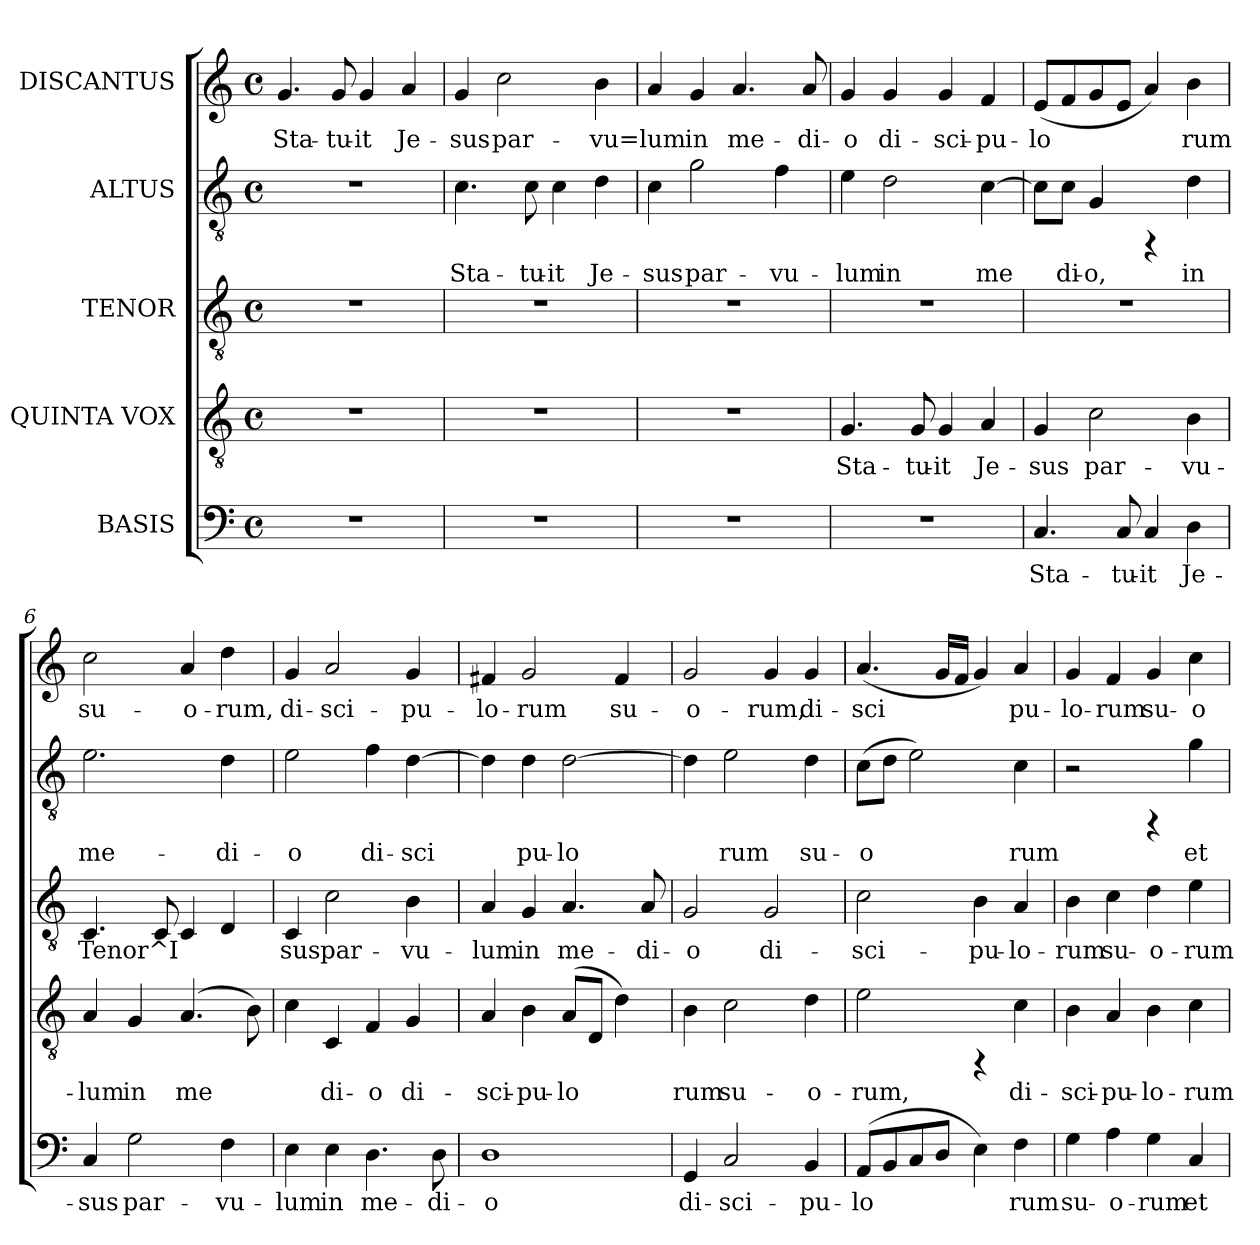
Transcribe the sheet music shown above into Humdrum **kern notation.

**kern	**text	**kern	**text	**kern	**text	**kern	**text	**kern	**text
*part5	*part5	*part4	*part4	*part3	*part3	*part2	*part2	*part1	*part1
*staff5	*staff5	*staff4	*staff4	*staff3	*staff3	*staff2	*staff2	*staff1	*staff1
*I"BASIS	*	*I"QUINTA VOX	*	*I"TENOR	*	*I"ALTUS	*	*I"DISCANTUS	*
!!LO:PB:g=z
*stria5	*	*stria5	*	*stria5	*	*stria5	*	*stria5	*
*clefF4	*	*clefGv2	*	*clefGv2	*	*clefGv2	*	*clefG2	*
*k[]	*	*k[]	*	*k[]	*	*k[]	*	*k[]	*
*C:	*	*C:	*	*C:	*	*C:	*	*C:	*
*M4/4	*	*M4/4	*	*M4/4	*	*M4/4	*	*M4/4	*
*met(c)	*	*met(c)	*	*met(c)	*	*met(c)	*	*met(c)	*
=1	=1	=1	=1	=1	=1	=1	=1	=1	=1
!	!	!	!	!	!	!	!	!	!LO:LY:b
1r	.	1r	.	1r	.	1r	.	4.g/	Sta-
!	!	!	!	!	!	!	!	!	!LO:LY:b
.	.	.	.	.	.	.	.	8g/	-tu-
!	!	!	!	!	!	!	!	!	!LO:LY:b
.	.	.	.	.	.	.	.	4g/	-it
!	!	!	!	!	!	!	!	!	!LO:LY:b
.	.	.	.	.	.	.	.	4a/	Je-
=2	=2	=2	=2	=2	=2	=2	=2	=2	=2
!	!	!	!	!	!	!	!LO:LY:b:cj	!	!LO:LY:b
1r	.	1r	.	1r	.	4.c\	Sta-	4g/	-sus
!	!	!	!	!	!	!	!	!	!LO:LY:b
.	.	.	.	.	.	.	.	2cc\	par-
!	!	!	!	!	!	!	!LO:LY:b:cj	!	!
.	.	.	.	.	.	8c\	-tu-	.	.
!	!	!	!	!	!	!	!LO:LY:b:cj	!	!
.	.	.	.	.	.	4c\	-it	.	.
!	!	!	!	!	!	!	!LO:LY:b:cj	!	!LO:LY:b
.	.	.	.	.	.	4d\	Je-	4b\	-vu=lum
=3	=3	=3	=3	=3	=3	=3	=3	=3	=3
!	!	!	!	!	!	!	!LO:LY:b:cj	!	!LO:LY:b
1r	.	1r	.	1r	.	4c\	-sus	4a/	.
!	!	!	!	!	!	!	!LO:LY:b:cj	!	!LO:LY:b
.	.	.	.	.	.	2g\	par-	4g/	in
!	!	!	!	!	!	!	!	!	!LO:LY:b
.	.	.	.	.	.	.	.	4.a/	me-
!	!	!	!	!	!	!	!LO:LY:b:cj	!	!
.	.	.	.	.	.	4f\	-vu-	.	.
!	!	!	!	!	!	!	!	!	!LO:LY:b
.	.	.	.	.	.	.	.	8a/	-di-
=4	=4	=4	=4	=4	=4	=4	=4	=4	=4
!	!	!	!LO:LY:b:cj	!	!	!	!LO:LY:b:cj	!	!LO:LY:b
1r	.	4.G/	Sta-	1r	.	4e\	-lum	4g/	-o
!	!	!	!	!	!	!	!LO:LY:b:cj	!	!LO:LY:b
.	.	.	.	.	.	2d\	in	4g/	di-
!	!	!	!LO:LY:b:cj	!	!	!	!	!	!
.	.	8G/	-tu-	.	.	.	.	.	.
!	!	!	!LO:LY:b:cj	!	!	!	!	!	!LO:LY:b
.	.	4G/	-it	.	.	.	.	4g/	-sci-
!	!	!	!LO:LY:b:cj	!	!	!	!LO:LY:b:cj	!	!LO:LY:b
.	.	4A/	Je-	.	.	[>4c\	me-	4f/	-pu-
=5	=5	=5	=5	=5	=5	=5	=5	=5	=5
!	!LO:LY:b:cj	!	!LO:LY:b:cj	!	!	!	!LO:LY:b:cj	!	!LO:LY:b
4.C/	Sta-	4G/	-sus	1r	.	8c\L]	--	(<8e/L	-lo-
!	!	!	!	!	!	!	!LO:LY:b:cj	!	!LO:LY:b
.	.	.	.	.	.	8c\J	-di-	8f/	--
!	!	!	!LO:LY:b:cj	!	!	!	!LO:LY:b:cj	!	!LO:LY:b
.	.	2c\	par-	.	.	4G/	-o,	8g/	--
!	!LO:LY:b:cj	!	!	!	!	!	!	!	!LO:LY:b
8C/	-tu-	.	.	.	.	.	.	8e/J	--
!	!LO:LY:b:cj	!	!	!	!	!	!	!	!LO:LY:b
4C/	-it	.	.	.	.	4rFF	.	4a/)	--
!	!LO:LY:b:cj	!	!LO:LY:b:cj	!	!	!	!LO:LY:b:cj	!	!LO:LY:b
4D\	Je-	4B\	-vu-	.	.	4d\	in	4b\	-rum
=6	=6	=6	=6	=6	=6	=6	=6	=6	=6
!	!LO:LY:b:cj	!	!LO:LY:b:cj	!	!LO:LY:b:rj	!	!LO:LY:b:cj	!	!LO:LY:b
4C/	-sus	4A/	-lum	4.C/	Tenor^I-	2.e\	me-	2cc\	su-
!	!LO:LY:b:cj	!	!LO:LY:b:cj	!	!	!	!	!	!
2G\	par-	4G/	in	.	.	.	.	.	.
!	!	!	!	!	!LO:LY:b:rj	!	!	!	!
.	.	.	.	8C/	--	.	.	.	.
!	!	!	!LO:LY:b:cj	!	!LO:LY:b:rj	!	!	!	!LO:LY:b
.	.	(>4.A/	me-	4C/	--	.	.	4a/	-o-
!	!LO:LY:b:cj	!	!	!	!LO:LY:b:rj	!	!LO:LY:b:cj	!	!LO:LY:b
4F\	-vu-	.	.	4D/	--	4d\	-di-	4dd\	-rum,
!	!	!	!LO:LY:b:cj	!	!	!	!	!	!
.	.	8B\)	--	.	.	.	.	.	.
!!LO:LB:g=z
=7	=7	=7	=7	=7	=7	=7	=7	=7	=7
!	!LO:LY:b:cj	!	!LO:LY:b:cj	!	!LO:LY:b:rj	!	!LO:LY:b:cj	!	!LO:LY:b
4E\	-lum	4c\	--	4C/	-sus	2e\	-o	4g/	di-
!	!LO:LY:b:cj	!	!LO:LY:b:cj	!	!LO:LY:b:rj	!	!	!	!LO:LY:b
4E\	in	4C/	-di-	2c\	par-	.	.	2a/	-sci-
!	!LO:LY:b:cj	!	!LO:LY:b:cj	!	!	!	!LO:LY:b:cj	!	!
4.D\	me-	4F/	-o	.	.	4f\	di-	.	.
!	!	!	!LO:LY:b:cj	!	!LO:LY:b:rj	!	!LO:LY:b:cj	!	!LO:LY:b
.	.	4G/	di-	4B\	-vu-	[>4d\	-sci-	4g/	-pu-
!	!LO:LY:b:cj	!	!	!	!	!	!	!	!
8D\	-di-	.	.	.	.	.	.	.	.
=8	=8	=8	=8	=8	=8	=8	=8	=8	=8
!	!LO:LY:b:cj	!	!LO:LY:b:cj	!	!LO:LY:b:rj	!	!LO:LY:b:cj	!	!LO:LY:b
1D	-o	4A/	-sci-	4A/	-lum	4d\]	--	4f#X/	-lo-
!	!	!	!LO:LY:b:cj	!	!LO:LY:b:rj	!	!LO:LY:b:cj	!	!LO:LY:b
.	.	4B\	-pu-	4G/	in	4d\	-pu-	2g/	-rum
!	!	!	!LO:LY:b:cj	!	!LO:LY:b:rj	!	!LO:LY:b:cj	!	!
.	.	(>8A/L	-lo-	4.A/	me-	[>2d\	-lo-	.	.
!	!	!	!LO:LY:b:cj	!	!	!	!	!	!
.	.	8D/J	--	.	.	.	.	.	.
!	!	!	!LO:LY:b:cj	!	!	!	!	!	!LO:LY:b
.	.	4d\)	--	.	.	.	.	4f#/	su-
!	!	!	!	!	!LO:LY:b:rj	!	!	!	!
.	.	.	.	8A/	-di-	.	.	.	.
=9	=9	=9	=9	=9	=9	=9	=9	=9	=9
!	!LO:LY:b:cj	!	!LO:LY:b:cj	!	!LO:LY:b:rj	!	!LO:LY:b:cj	!	!LO:LY:b
4GG/	di-	4B\	-rum	2G/	-o	4d\]	--	2g/	-o-
!	!LO:LY:b:cj	!	!LO:LY:b:cj	!	!	!	!LO:LY:b:cj	!	!
2C/	-sci-	2c\	su-	.	.	2e\	-rum	.	.
!	!	!	!	!	!LO:LY:b:rj	!	!	!	!LO:LY:b
.	.	.	.	2G/	di-	.	.	4g/	-rum,
!	!LO:LY:b:cj	!	!LO:LY:b:cj	!	!	!	!LO:LY:b:cj	!	!LO:LY:b
4BB/	-pu-	4d\	-o-	.	.	4d\	su-	4g/	di-
=10	=10	=10	=10	=10	=10	=10	=10	=10	=10
!	!LO:LY:b:cj	!	!LO:LY:b:cj	!	!LO:LY:b:rj	!	!LO:LY:b:cj	!	!LO:LY:b
(>8AA/L	-lo-	2e\	-rum,	2c\	-sci-	(>8c\L	-o-	(<4.a/	-sci-
!	!LO:LY:b:cj	!	!	!	!	!	!LO:LY:b:cj	!	!
8BB/	--	.	.	.	.	8d\J	--	.	.
!	!LO:LY:b:cj	!	!	!	!	!	!LO:LY:b:cj	!	!
8C/	--	.	.	.	.	2e\)	--	.	.
!	!LO:LY:b:cj	!	!	!	!	!	!	!	!LO:LY:b
8D/J	--	.	.	.	.	.	.	16g/L	--
!	!	!	!	!	!	!	!	!	!LO:LY:b
.	.	.	.	.	.	.	.	16f/J	--
!	!LO:LY:b:cj	!	!	!	!LO:LY:b:rj	!	!	!	!LO:LY:b
4E\)	--	4rFF	.	4B\	-pu-	.	.	4g/)	--
!	!LO:LY:b:cj	!	!LO:LY:b:cj	!	!LO:LY:b:rj	!	!LO:LY:b:cj	!	!LO:LY:b
4F\	-rum	4c\	di-	4A/	-lo-	4c\	-rum	4a/	-pu-
=11	=11	=11	=11	=11	=11	=11	=11	=11	=11
!	!LO:LY:b:cj	!	!LO:LY:b:cj	!	!LO:LY:b:rj	!	!	!	!LO:LY:b
4G\	su-	4B\	-sci-	4B\	-rum	2r	.	4g/	-lo-
!	!LO:LY:b:cj	!	!LO:LY:b:cj	!	!LO:LY:b:rj	!	!	!	!LO:LY:b
4A\	-o-	4A/	-pu-	4c\	su-	.	.	4f/	-rum
!	!LO:LY:b:cj	!	!LO:LY:b:cj	!	!LO:LY:b:rj	!	!	!	!LO:LY:b
4G\	-rum	4B\	-lo-	4d\	-o-	4rFF	.	4g/	su-
!	!LO:LY:b:cj	!	!LO:LY:b:cj	!	!LO:LY:b:rj	!	!LO:LY:b:cj	!	!LO:LY:b
4C/	et	4c\	-rum	4e\	-rum	4g\	et	4cc\	-o-
=	=	=	=	=	=	=	=	=	=
*-	*-	*-	*-	*-	*-	*-	*-	*-	*-
